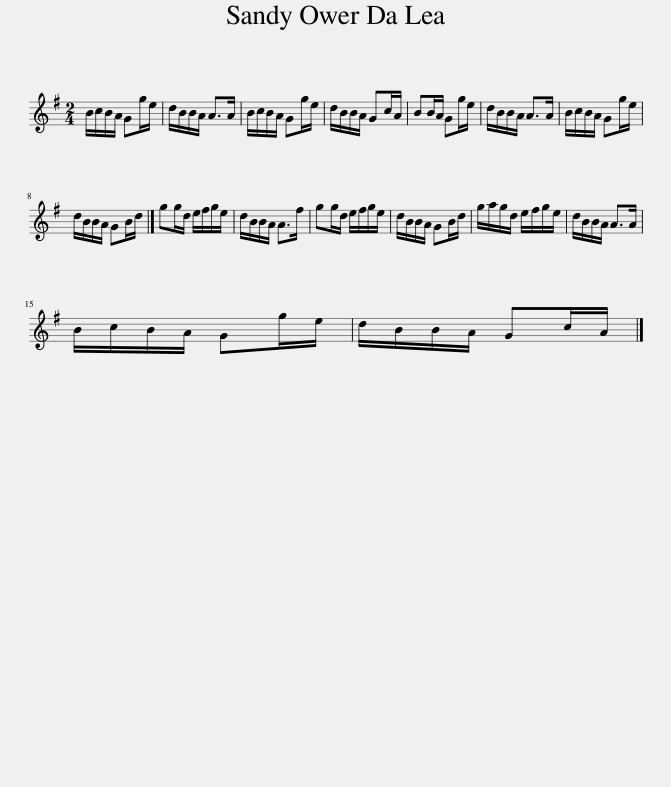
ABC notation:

X:1
L:1/8
M:2/4
I:linebreak $
K:G
V:1 treble
V:1
 B/c/B/A/ Gg/e/ | d/B/B/A/ A>A | B/c/B/A/ Gg/e/ | d/B/B/A/ Gc/A/ | BB/A/ Gg/e/ | %5
 d/B/B/A/ A>A | B/c/B/A/ Gg/e/ |$ d/B/B/A/ GB/d/ |] gg/d/ e/f/g/e/ | d/B/B/A/ A>f | %10
 gg/d/ e/f/g/e/ | d/B/B/A/ GB/d/ | g/a/g/d/ e/f/g/e/ | d/B/B/A/ A>A |$ B/c/B/A/ Gg/e/ | %15
 d/B/B/A/ Gc/A/ |] %16
